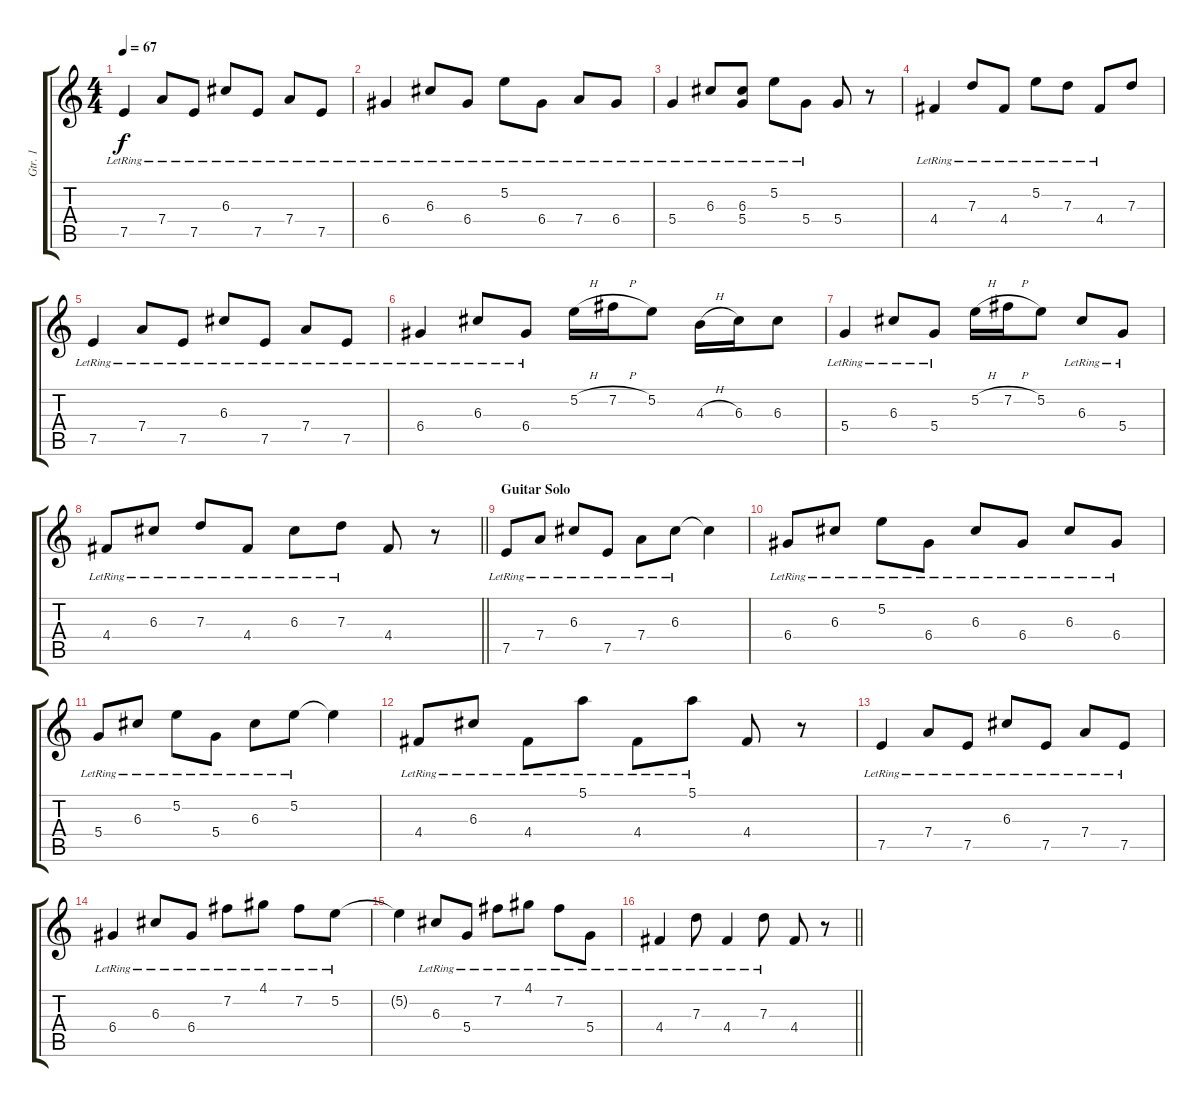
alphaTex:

\track ("Gtr. 1" "Gtr. 1") {instrument electricguitarclean}
\staff {score tabs}
\tuning (E4 B3 G3 D3 A2 E2) {hide}
\ts (4 4)
\tempo 67
\clef g2
\ks c
7.5{lr}.4{dy f} 7.4{lr}.8 7.5{lr}.8 6.3{lr}.8 7.5{lr}.8 7.4{lr}.8 7.5{lr}.8 |
6.4{lr}.4 6.3{lr}.8 6.4{lr}.8 5.2{lr}.8 6.4{lr}.8 7.4{lr}.8 6.4{lr}.8 |
5.4{lr}.4 6.3{lr}.8 (6.3{lr} 5.4{lr}).8 5.2{lr}.8 5.4{lr}.8 5.4.8 r.8 |
4.4{lr}.4 7.3{lr}.8 4.4{lr}.8 5.2{lr}.8 7.3{lr}.8 4.4{lr}.8 7.3.8 |
7.5{lr}.4 7.4{lr}.8 7.5{lr}.8 6.3{lr}.8 7.5{lr}.8 7.4{lr}.8 7.5{lr}.8 |
6.4{lr}.4 6.3{lr}.8 6.4{lr}.8 5.2{h}.16 7.2{h}.16 5.2.8 4.3{h}.16 6.3.16 6.3.8 |
5.4{lr}.4 6.3{lr}.8 5.4{lr}.8 5.2{h}.16 7.2{h}.16 5.2.8 6.3{lr}.8 5.4{lr}.8 |
\barLineRight lightlight
4.4{lr}.8 6.3{lr}.8 7.3{lr}.8 4.4{lr}.8 6.3{lr}.8 7.3{lr}.8 4.4.8 r.8 |
\section ("" "Guitar Solo")
7.5{lr}.8{balance 0} 7.4{lr}.8 6.3{lr}.8 7.5{lr}.8 7.4{lr}.8 6.3{lr}.8 6.3{t}.4 |
6.4{lr}.8 6.3{lr}.8 5.2{lr}.8 6.4{lr}.8 6.3{lr}.8 6.4{lr}.8 6.3{lr}.8 6.4{lr}.8 |
5.4{lr}.8 6.3{lr}.8 5.2{lr}.8 5.4{lr}.8 6.3{lr}.8 5.2{lr}.8 5.2{t}.4 |
4.4{lr}.8 6.3{lr}.8 4.4{lr}.8 5.1{lr}.8 4.4{lr}.8 5.1{lr}.8 4.4.8 r.8 |
7.5{lr}.4{balance 16} 7.4{lr}.8 7.5{lr}.8 6.3{lr}.8 7.5{lr}.8 7.4{lr}.8 7.5{lr}.8 |
6.4{lr}.4 6.3{lr}.8 6.4{lr}.8 7.2{lr}.8 4.1{lr}.8 7.2{lr}.8 5.2{lr}.8 |
5.2{t}.4 6.3{lr}.8 5.4{lr}.8 7.2{lr}.8 4.1{lr}.8 7.2{lr}.8 5.4{lr}.8 |
\barLineRight lightlight
4.4{lr}.4 7.3{lr}.8 4.4{lr}.4 7.3{lr}.8 4.4.8 r.8
